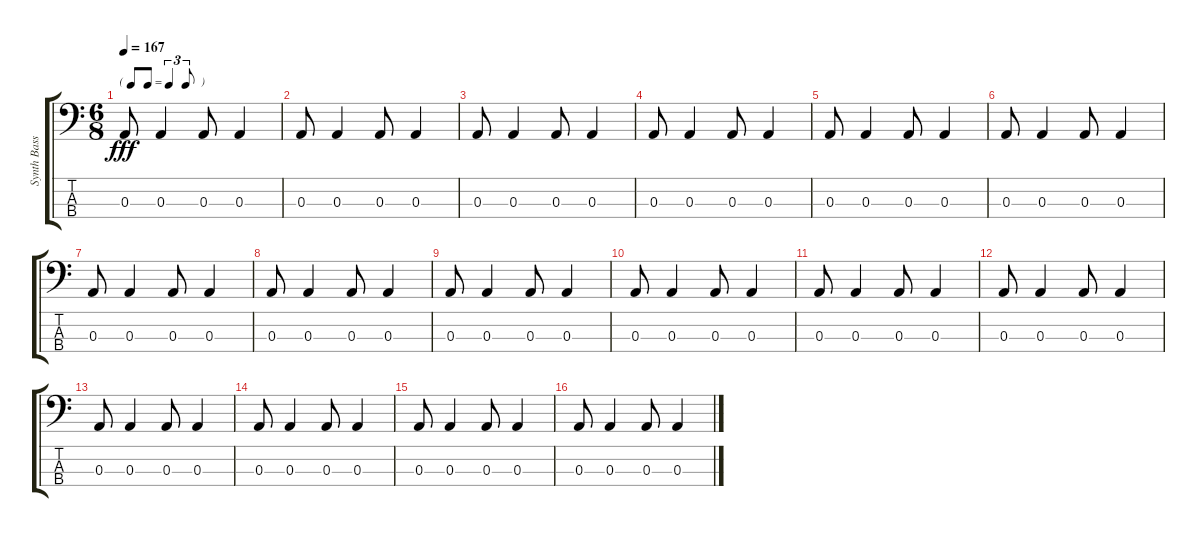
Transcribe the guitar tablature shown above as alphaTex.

\track ("Synth Bass 2 RC" "Synth Bass") {instrument synthbass2}
\staff {score tabs}
\tuning (G2 D2 A1 E1) {hide}
\ts (6 8)
\tf triplet8th
\tempo 167
\clef f4
\ks c
0.3.8{dy fff} 0.3.4 0.3.8 0.3.4 |
0.3.8 0.3.4 0.3.8 0.3.4 |
0.3.8 0.3.4 0.3.8 0.3.4 |
0.3.8 0.3.4 0.3.8 0.3.4 |
0.3.8 0.3.4 0.3.8 0.3.4 |
0.3.8 0.3.4 0.3.8 0.3.4 |
0.3.8 0.3.4 0.3.8 0.3.4 |
0.3.8 0.3.4 0.3.8 0.3.4 |
0.3.8 0.3.4 0.3.8 0.3.4 |
0.3.8 0.3.4 0.3.8 0.3.4 |
0.3.8 0.3.4 0.3.8 0.3.4 |
0.3.8 0.3.4 0.3.8 0.3.4 |
0.3.8 0.3.4 0.3.8 0.3.4 |
0.3.8 0.3.4 0.3.8 0.3.4 |
0.3.8 0.3.4 0.3.8 0.3.4 |
0.3.8 0.3.4 0.3.8 0.3.4
